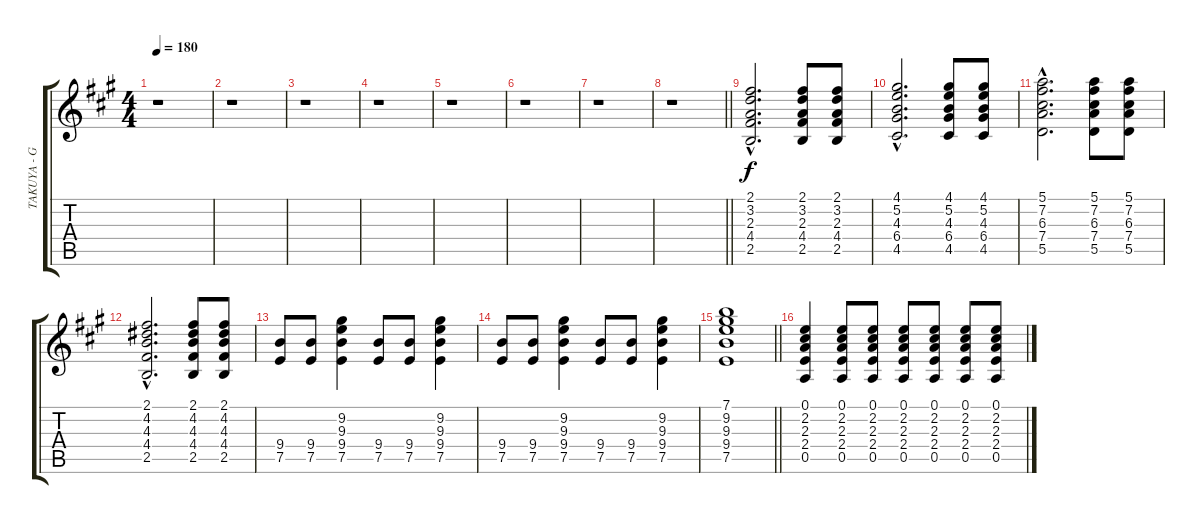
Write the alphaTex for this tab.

\track ("TAKUYA - Guitar 2" "TAKUYA - G") {instrument overdrivenguitar}
\staff {score tabs}
\tuning (E4 B3 G3 D3 A2 E2) {hide}
\ts (4 4)
\tempo 180
\clef g2
\ks a
r.1{dy f} |
r.1 |
r.1 |
r.1 |
r.1 |
r.1 |
r.1 |
\barLineRight lightlight
r.1 |
(2.1{hac} 3.2{hac} 2.3{hac} 4.4{hac} 2.5{hac}).2{d} (2.1 3.2 2.3 4.4 2.5).8 (2.1 3.2 2.3 4.4 2.5).8 |
(4.1{hac} 5.2{hac} 4.3{hac} 6.4{hac} 4.5{hac}).2{d} (4.1 5.2 4.3 6.4 4.5).8 (4.1 5.2 4.3 6.4 4.5).8 |
(5.1{hac} 7.2{hac} 6.3{hac} 7.4{hac} 5.5{hac}).2{d} (5.1 7.2 6.3 7.4 5.5).8 (5.1 7.2 6.3 7.4 5.5).8 |
(2.1{hac} 4.2{hac} 4.3{hac} 4.4{hac} 2.5{hac}).2{d} (2.1 4.2 4.3 4.4 2.5).8 (2.1 4.2 4.3 4.4 2.5).8 |
(9.4 7.5).8 (9.4 7.5).8 (9.2 9.3 9.4 7.5).4 (9.4 7.5).8 (9.4 7.5).8 (9.2 9.3 9.4 7.5).4 |
(9.4 7.5).8 (9.4 7.5).8 (9.2 9.3 9.4 7.5).4 (9.4 7.5).8 (9.4 7.5).8 (9.2 9.3 9.4 7.5).4 |
\barLineRight lightlight
(7.1 9.2 9.3 9.4 7.5).1 |
(0.1 2.2 2.3 2.4 0.5).4 (0.1 2.2 2.3 2.4 0.5).8 (0.1 2.2 2.3 2.4 0.5).8 (0.1 2.2 2.3 2.4 0.5).8 (0.1 2.2 2.3 2.4 0.5).8 (0.1 2.2 2.3 2.4 0.5).8 (0.1 2.2 2.3 2.4 0.5).8
